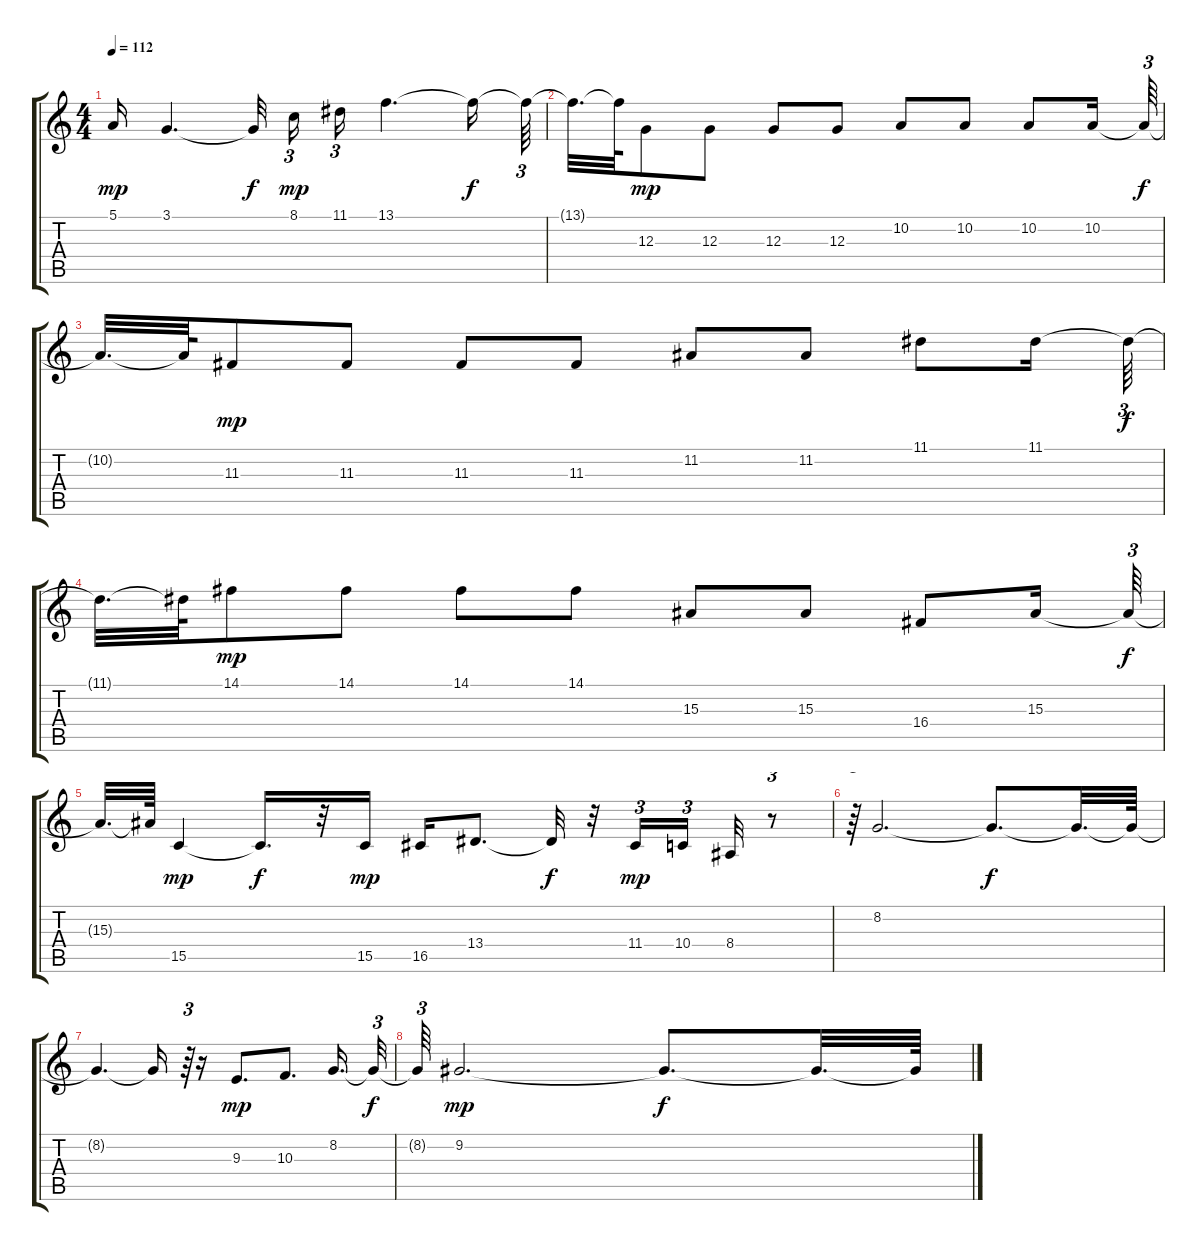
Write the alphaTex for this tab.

\track "" {instrument drawbarorgan}
\staff {score tabs}
\tuning (E4 B3 G3 D3 A2 E2) {hide}
\ts (4 4)
\tempo 112
\clef g2
\ks c
5.1.16{dy mp} 3.1.4{d} 3.1{t}.32{dy f} 8.1.16{tu (3 2) dy mp} 11.1.16{tu (3 2)} 13.1.4{d} 13.1{t}.16{dy f} 13.1{t}.64{tu (3 2)} |
13.1{t}.32{d} 13.1{t}.64 12.3.8{dy mp} 12.3.8 12.3.8 12.3.8 10.2.8 10.2.8 10.2.8 10.2.16 10.2{t}.64{tu (3 2) dy f} |
10.2{t}.32{d} 10.2{t}.64 11.3.8{dy mp} 11.3.8 11.3.8 11.3.8 11.2.8 11.2.8 11.1.8 11.1.16 11.1{t}.64{tu (3 2) dy f} |
11.1{t}.32{d} 11.1{t}.64 14.1.8{dy mp} 14.1.8 14.1.8 14.1.8 15.3.8 15.3.8 16.4.8 15.3.16 15.3{t}.64{tu (3 2) dy f} |
15.3{t}.32{d} 15.3{t}.64 15.5.4{dy mp} 15.5{t}.16{d dy f} r.32 15.5.16{dy mp} 16.5.16 13.4.8{d} 13.4{t}.32{dy f} r.32 11.4.16{tu (3 2) dy mp} 10.4.16{tu (3 2) beam splitsecondary} 8.4.32 r.8{tu (3 2)} |
r.64{tu (3 2)} 8.2.2{d instrument trumpet} 8.2{t}.8{d dy f} 8.2{t}.32{d} 8.2{t}.64 |
8.2{t}.4{d} 8.2{t}.16 r.64{tu (3 2)} r.16 9.3.8{d dy mp} 10.3.8{d} 8.2.16{d} 8.2{t}.32{tu (3 2) dy f} |
8.2{t}.64{tu (3 2)} 9.2.2{d dy mp} 9.2{t}.8{d dy f} 9.2{t}.32{d} 9.2{t}.64
